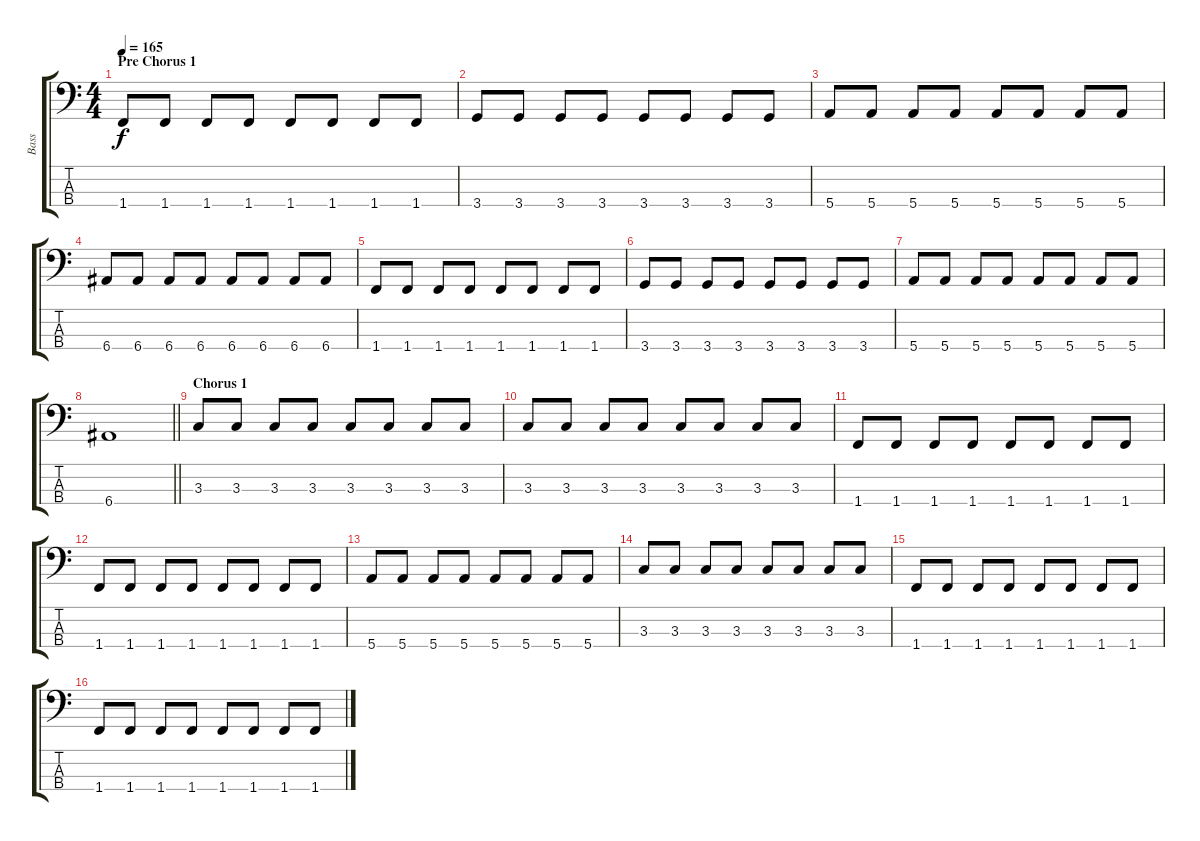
\track ("Bass" "Bass") {instrument electricbassfinger}
\staff {score tabs}
\tuning (G2 D2 A1 E1) {hide}
\ts (4 4)
\section ("" "Pre Chorus 1")
\tempo 165
\clef f4
\ks c
1.4.8{dy f} 1.4.8 1.4.8 1.4.8 1.4.8 1.4.8 1.4.8 1.4.8 |
3.4.8 3.4.8 3.4.8 3.4.8 3.4.8 3.4.8 3.4.8 3.4.8 |
5.4.8 5.4.8 5.4.8 5.4.8 5.4.8 5.4.8 5.4.8 5.4.8 |
6.4.8 6.4.8 6.4.8 6.4.8 6.4.8 6.4.8 6.4.8 6.4.8 |
1.4.8 1.4.8 1.4.8 1.4.8 1.4.8 1.4.8 1.4.8 1.4.8 |
3.4.8 3.4.8 3.4.8 3.4.8 3.4.8 3.4.8 3.4.8 3.4.8 |
5.4.8 5.4.8 5.4.8 5.4.8 5.4.8 5.4.8 5.4.8 5.4.8 |
\barLineRight lightlight
6.4.1 |
\section ("" "Chorus 1")
3.3.8 3.3.8 3.3.8 3.3.8 3.3.8 3.3.8 3.3.8 3.3.8 |
3.3.8 3.3.8 3.3.8 3.3.8 3.3.8 3.3.8 3.3.8 3.3.8 |
1.4.8 1.4.8 1.4.8 1.4.8 1.4.8 1.4.8 1.4.8 1.4.8 |
1.4.8 1.4.8 1.4.8 1.4.8 1.4.8 1.4.8 1.4.8 1.4.8 |
5.4.8 5.4.8 5.4.8 5.4.8 5.4.8 5.4.8 5.4.8 5.4.8 |
3.3.8 3.3.8 3.3.8 3.3.8 3.3.8 3.3.8 3.3.8 3.3.8 |
1.4.8 1.4.8 1.4.8 1.4.8 1.4.8 1.4.8 1.4.8 1.4.8 |
1.4.8 1.4.8 1.4.8 1.4.8 1.4.8 1.4.8 1.4.8 1.4.8
